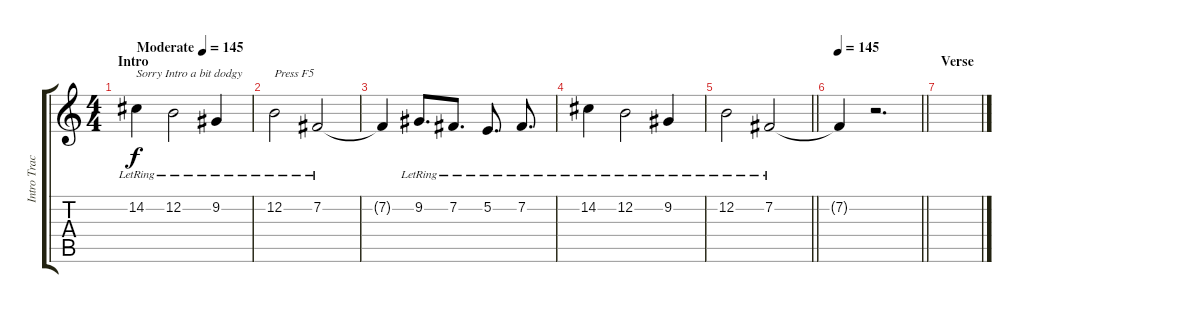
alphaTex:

\track ("Intro Track" "Intro Trac") {instrument brightacousticpiano}
\staff {score tabs}
\tuning (E4 B3 G3 D3 A2 E2) {hide}
\ts (4 4)
\section ("" "Intro")
\tempo (145 "Moderate")
\tempo 120
\tempo (145 "Moderate")
\clef g2
\ks c
14.2{lr}.4{txt "Sorry Intro a bit dodgy" dy f instrument brightacousticpiano} 12.2{lr}.2 9.2{lr}.4 |
12.2{lr}.2{txt "Press F5"} 7.2{lr}.2 |
7.2{t}.4 9.2{lr}.8{d} 7.2{lr}.8{d} 5.2{lr}.8{d} 7.2{lr}.8{d} |
14.2{lr}.4 12.2{lr}.2 9.2{lr}.4 |
\barLineRight lightlight
12.2{lr}.2 7.2{lr}.2 |
\tempo 145
\barLineRight lightlight
7.2{t}.4 r.2{d} |
\section ("" "Verse")
